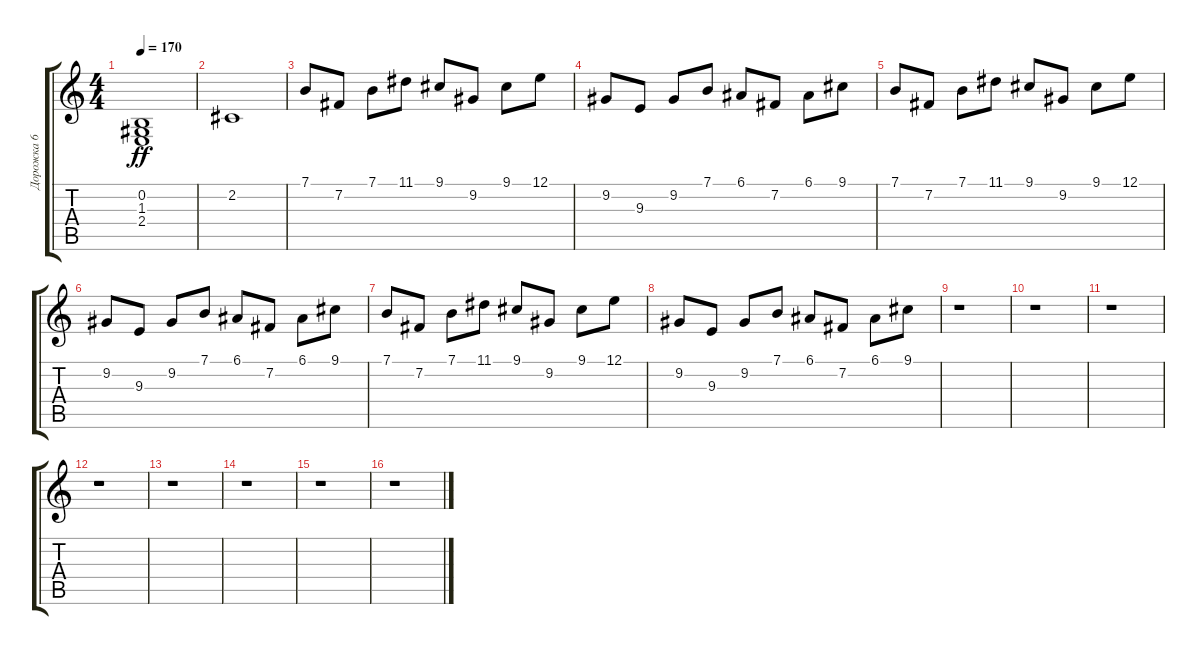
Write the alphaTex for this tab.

\track ("Дорожка 6" "Дорожка 6") {instrument stringensemble1}
\staff {score tabs}
\tuning (E4 B3 G3 D3 A2 E2) {hide}
\ts (4 4)
\tempo 170
\clef g2
\ks c
(0.2 1.3 2.4).1{dy ff} |
2.2.1 |
7.1.8 7.2.8 7.1.8 11.1.8 9.1.8 9.2.8 9.1.8 12.1.8 |
9.2.8 9.3.8 9.2.8 7.1.8 6.1.8 7.2.8 6.1.8 9.1.8 |
7.1.8 7.2.8 7.1.8 11.1.8 9.1.8 9.2.8 9.1.8 12.1.8 |
9.2.8 9.3.8 9.2.8 7.1.8 6.1.8 7.2.8 6.1.8 9.1.8 |
7.1.8 7.2.8 7.1.8 11.1.8 9.1.8 9.2.8 9.1.8 12.1.8 |
9.2.8 9.3.8 9.2.8 7.1.8 6.1.8 7.2.8 6.1.8 9.1.8 |
r.1 |
r.1 |
r.1 |
r.1 |
r.1 |
r.1 |
r.1 |
r.1
